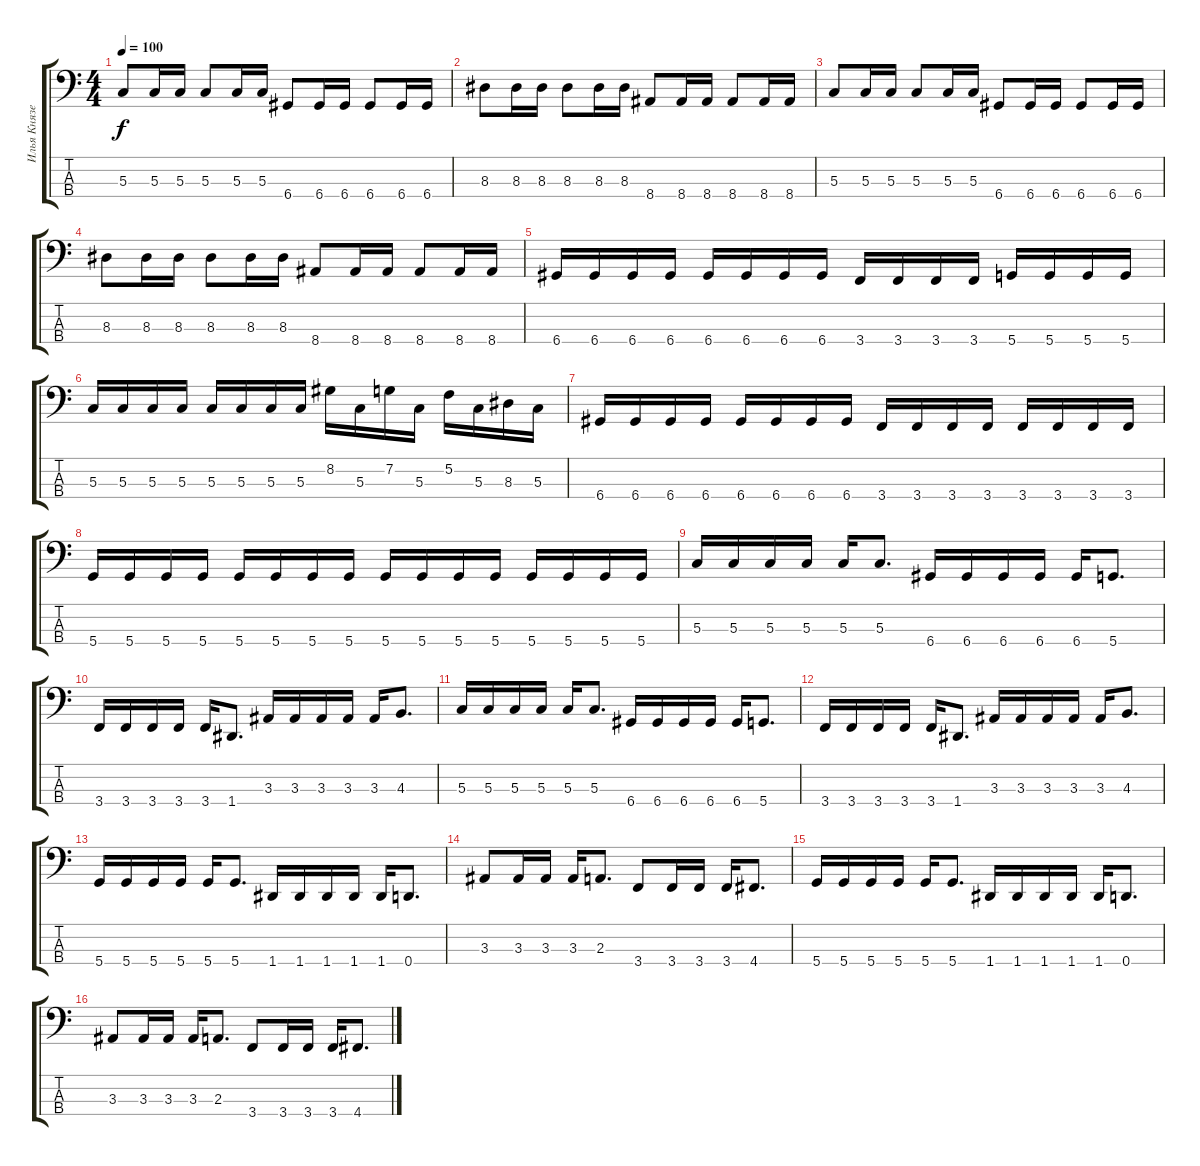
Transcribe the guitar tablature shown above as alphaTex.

\track ("Илья Князев (4 стр.)" "Илья Князе") {instrument electricbassfinger}
\staff {score tabs}
\tuning (F2 C2 G1 D1) {hide}
\ts (4 4)
\tempo 100
\clef f4
\ks c
5.3.8{dy f} 5.3.16 5.3.16 5.3.8 5.3.16 5.3.16 6.4.8 6.4.16 6.4.16 6.4.8 6.4.16 6.4.16 |
8.3.8 8.3.16 8.3.16 8.3.8 8.3.16 8.3.16 8.4.8 8.4.16 8.4.16 8.4.8 8.4.16 8.4.16 |
5.3.8 5.3.16 5.3.16 5.3.8 5.3.16 5.3.16 6.4.8 6.4.16 6.4.16 6.4.8 6.4.16 6.4.16 |
8.3.8 8.3.16 8.3.16 8.3.8 8.3.16 8.3.16 8.4.8 8.4.16 8.4.16 8.4.8 8.4.16 8.4.16 |
6.4.16 6.4.16 6.4.16 6.4.16 6.4.16 6.4.16 6.4.16 6.4.16 3.4.16 3.4.16 3.4.16 3.4.16 5.4.16 5.4.16 5.4.16 5.4.16 |
5.3.16 5.3.16 5.3.16 5.3.16 5.3.16 5.3.16 5.3.16 5.3.16 8.2.16 5.3.16 7.2.16 5.3.16 5.2.16 5.3.16 8.3.16 5.3.16 |
6.4.16 6.4.16 6.4.16 6.4.16 6.4.16 6.4.16 6.4.16 6.4.16 3.4.16 3.4.16 3.4.16 3.4.16 3.4.16 3.4.16 3.4.16 3.4.16 |
5.4.16 5.4.16 5.4.16 5.4.16 5.4.16 5.4.16 5.4.16 5.4.16 5.4.16 5.4.16 5.4.16 5.4.16 5.4.16 5.4.16 5.4.16 5.4.16 |
5.3.16 5.3.16 5.3.16 5.3.16 5.3.16 5.3.8{d} 6.4.16 6.4.16 6.4.16 6.4.16 6.4.16 5.4.8{d} |
3.4.16 3.4.16 3.4.16 3.4.16 3.4.16 1.4.8{d} 3.3.16 3.3.16 3.3.16 3.3.16 3.3.16 4.3.8{d} |
5.3.16 5.3.16 5.3.16 5.3.16 5.3.16 5.3.8{d} 6.4.16 6.4.16 6.4.16 6.4.16 6.4.16 5.4.8{d} |
3.4.16 3.4.16 3.4.16 3.4.16 3.4.16 1.4.8{d} 3.3.16 3.3.16 3.3.16 3.3.16 3.3.16 4.3.8{d} |
5.4.16 5.4.16 5.4.16 5.4.16 5.4.16 5.4.8{d} 1.4.16 1.4.16 1.4.16 1.4.16 1.4.16 0.4.8{d} |
3.3.8 3.3.16 3.3.16 3.3.16 2.3.8{d} 3.4.8 3.4.16 3.4.16 3.4.16 4.4.8{d} |
5.4.16 5.4.16 5.4.16 5.4.16 5.4.16 5.4.8{d} 1.4.16 1.4.16 1.4.16 1.4.16 1.4.16 0.4.8{d} |
3.3.8 3.3.16 3.3.16 3.3.16 2.3.8{d} 3.4.8 3.4.16 3.4.16 3.4.16 4.4.8{d}
